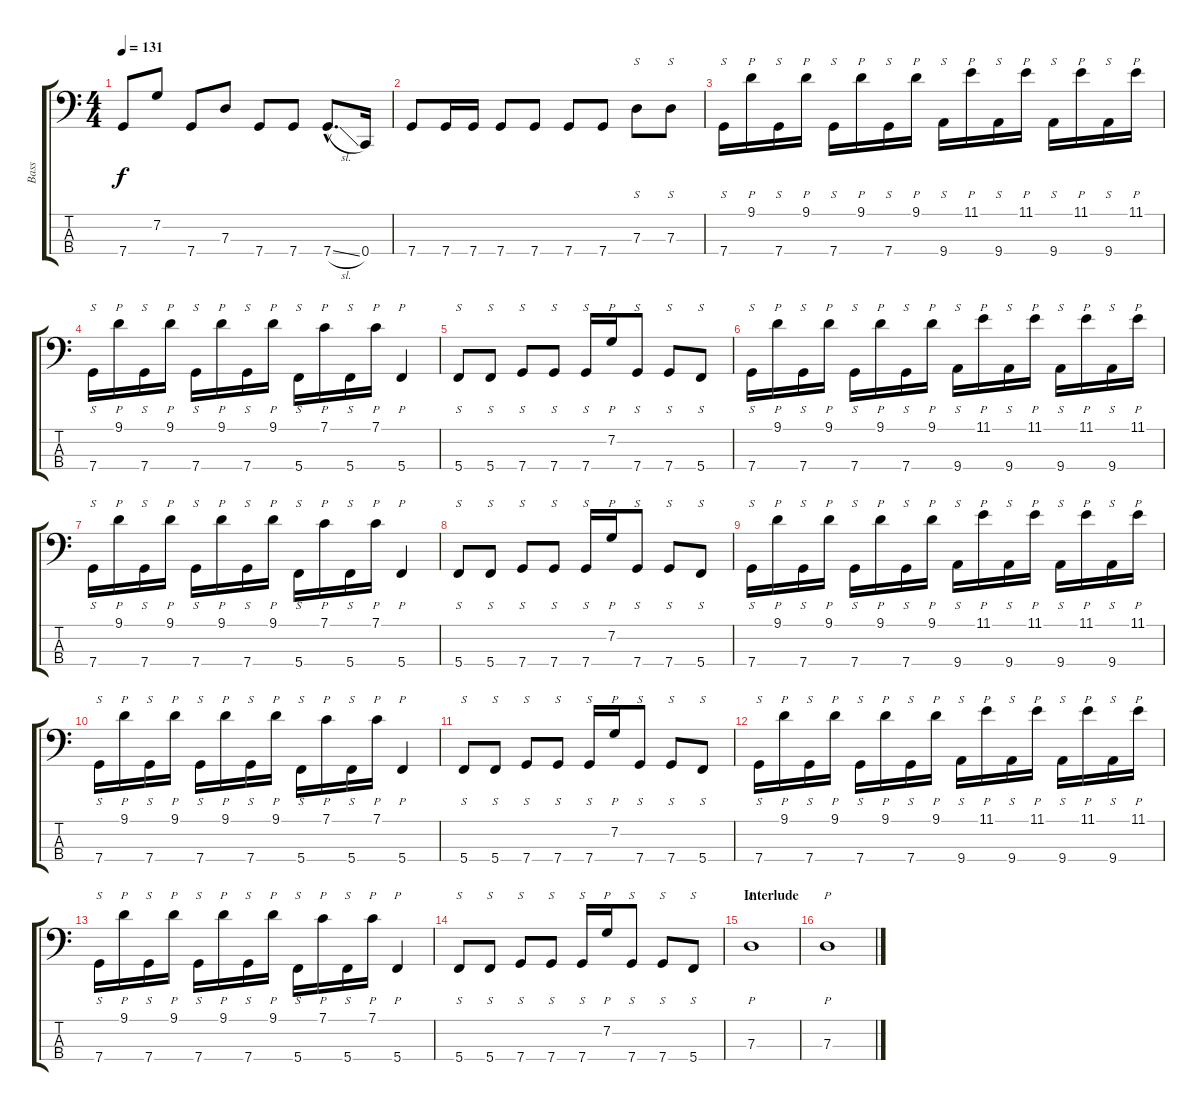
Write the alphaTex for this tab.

\track ("Bass" "Bass") {instrument electricbassfinger}
\staff {score tabs}
\tuning (F2 C2 G1 C1) {hide}
\ts (4 4)
\tempo 131
\clef f4
\ks c
7.4.8{dy f} 7.2.8 7.4.8 7.3.8 7.4.8 7.4.8 7.4{sl hac}.8{d} 0.4.16 |
7.4.8 7.4.16 7.4.16 7.4.8 7.4.8 7.4.8 7.4.8 7.3.8{s instrument slapbass1} 7.3.8{s} |
7.4.16{s} 9.1.16{p} 7.4.16{s} 9.1.16{p} 7.4.16{s} 9.1.16{p} 7.4.16{s} 9.1.16{p} 9.4.16{s} 11.1.16{p} 9.4.16{s} 11.1.16{p} 9.4.16{s} 11.1.16{p} 9.4.16{s} 11.1.16{p} |
7.4.16{s} 9.1.16{p} 7.4.16{s} 9.1.16{p} 7.4.16{s} 9.1.16{p} 7.4.16{s} 9.1.16{p} 5.4.16{s} 7.1.16{p} 5.4.16{s} 7.1.16{p} 5.4.4{p} |
5.4.8{s} 5.4.8{s} 7.4.8{s} 7.4.8{s} 7.4.16{s} 7.2.16{p} 7.4.8{s} 7.4.8{s} 5.4.8{s} |
7.4.16{s} 9.1.16{p} 7.4.16{s} 9.1.16{p} 7.4.16{s} 9.1.16{p} 7.4.16{s} 9.1.16{p} 9.4.16{s} 11.1.16{p} 9.4.16{s} 11.1.16{p} 9.4.16{s} 11.1.16{p} 9.4.16{s} 11.1.16{p} |
7.4.16{s} 9.1.16{p} 7.4.16{s} 9.1.16{p} 7.4.16{s} 9.1.16{p} 7.4.16{s} 9.1.16{p} 5.4.16{s} 7.1.16{p} 5.4.16{s} 7.1.16{p} 5.4.4{p} |
5.4.8{s} 5.4.8{s} 7.4.8{s} 7.4.8{s} 7.4.16{s} 7.2.16{p} 7.4.8{s} 7.4.8{s} 5.4.8{s} |
7.4.16{s} 9.1.16{p} 7.4.16{s} 9.1.16{p} 7.4.16{s} 9.1.16{p} 7.4.16{s} 9.1.16{p} 9.4.16{s} 11.1.16{p} 9.4.16{s} 11.1.16{p} 9.4.16{s} 11.1.16{p} 9.4.16{s} 11.1.16{p} |
7.4.16{s} 9.1.16{p} 7.4.16{s} 9.1.16{p} 7.4.16{s} 9.1.16{p} 7.4.16{s} 9.1.16{p} 5.4.16{s} 7.1.16{p} 5.4.16{s} 7.1.16{p} 5.4.4{p} |
5.4.8{s} 5.4.8{s} 7.4.8{s} 7.4.8{s} 7.4.16{s} 7.2.16{p} 7.4.8{s} 7.4.8{s} 5.4.8{s} |
7.4.16{s} 9.1.16{p} 7.4.16{s} 9.1.16{p} 7.4.16{s} 9.1.16{p} 7.4.16{s} 9.1.16{p} 9.4.16{s} 11.1.16{p} 9.4.16{s} 11.1.16{p} 9.4.16{s} 11.1.16{p} 9.4.16{s} 11.1.16{p} |
7.4.16{s} 9.1.16{p} 7.4.16{s} 9.1.16{p} 7.4.16{s} 9.1.16{p} 7.4.16{s} 9.1.16{p} 5.4.16{s} 7.1.16{p} 5.4.16{s} 7.1.16{p} 5.4.4{p} |
5.4.8{s} 5.4.8{s} 7.4.8{s} 7.4.8{s} 7.4.16{s} 7.2.16{p} 7.4.8{s} 7.4.8{s} 5.4.8{s} |
\section ("" "Interlude")
7.3.1{p} |
7.3.1{p}
